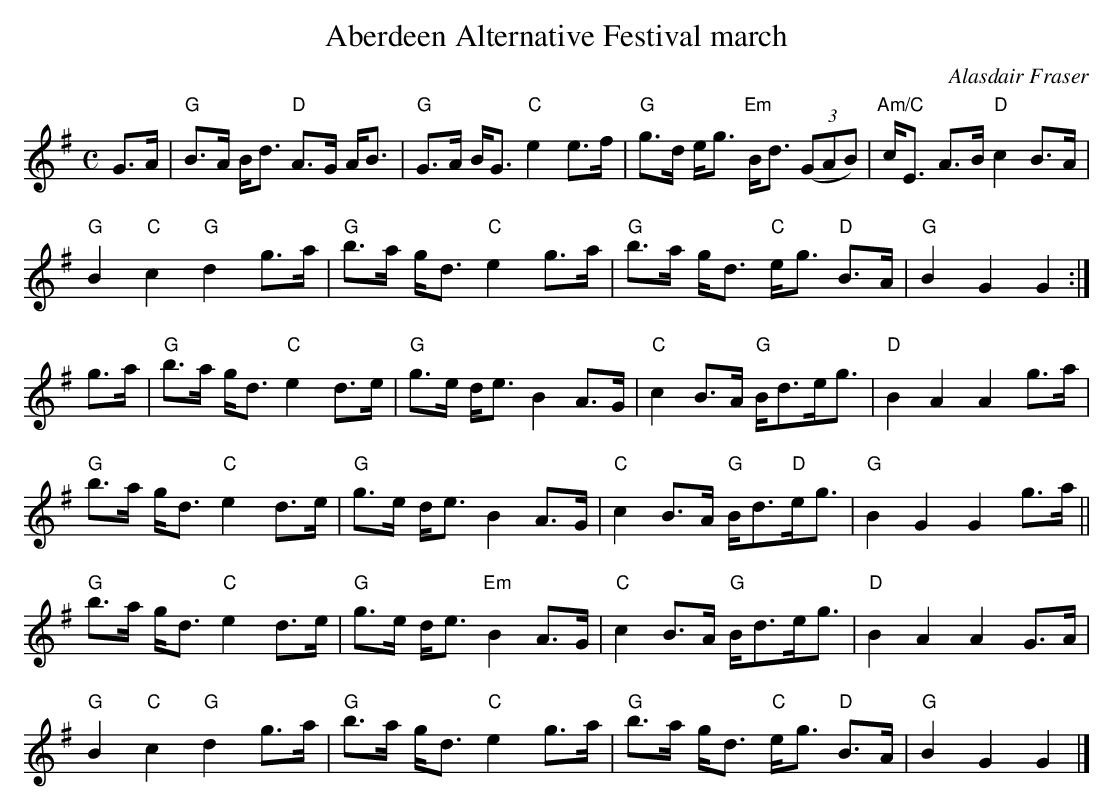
X:1
T:Aberdeen Alternative Festival march
C:Alasdair Fraser
M:C
L:1/8
K:G
G>A|\
"G"B>A B<d "D"A>G A<B|"G"G>A B<G "C"e2 e>f|\
"G"g>d e<g "Em"B<d (3(GAB)|"Am/C"c<E A>B "D"c2 B>A|
"G"B2 "C"c2 "G"d2 g>a|"G"b>a g<d "C"e2 g>a|\
"G"b>a g<d "C"e<g "D"B>A |"G"B2 G2 G2:|
g>a|\
"G"b>a g<d "C"e2 d>e|"G"g>e d<e B2 A>G|\
"C"c2 B>A "G"B<de<g|"D"B2 A2 A2 g>a|
"G"b>a g<d "C"e2 d>e|"G"g>e d<e B2 A>G|\
"C"c2 B>A "G"B<d"D"e<g|"G"B2 G2 G2 g>a||
"G"b>a g<d "C"e2 d>e|"G"g>e d<e "Em"B2 A>G|\
"C"c2 B>A "G"B<de<g|"D"B2 A2 A2 G>A|
"G"B2 "C"c2 "G"d2 g>a|"G"b>a g<d "C"e2 g>a|\
"G"b>a g<d "C"e<g "D"B>A|"G"B2 G2 G2|]
